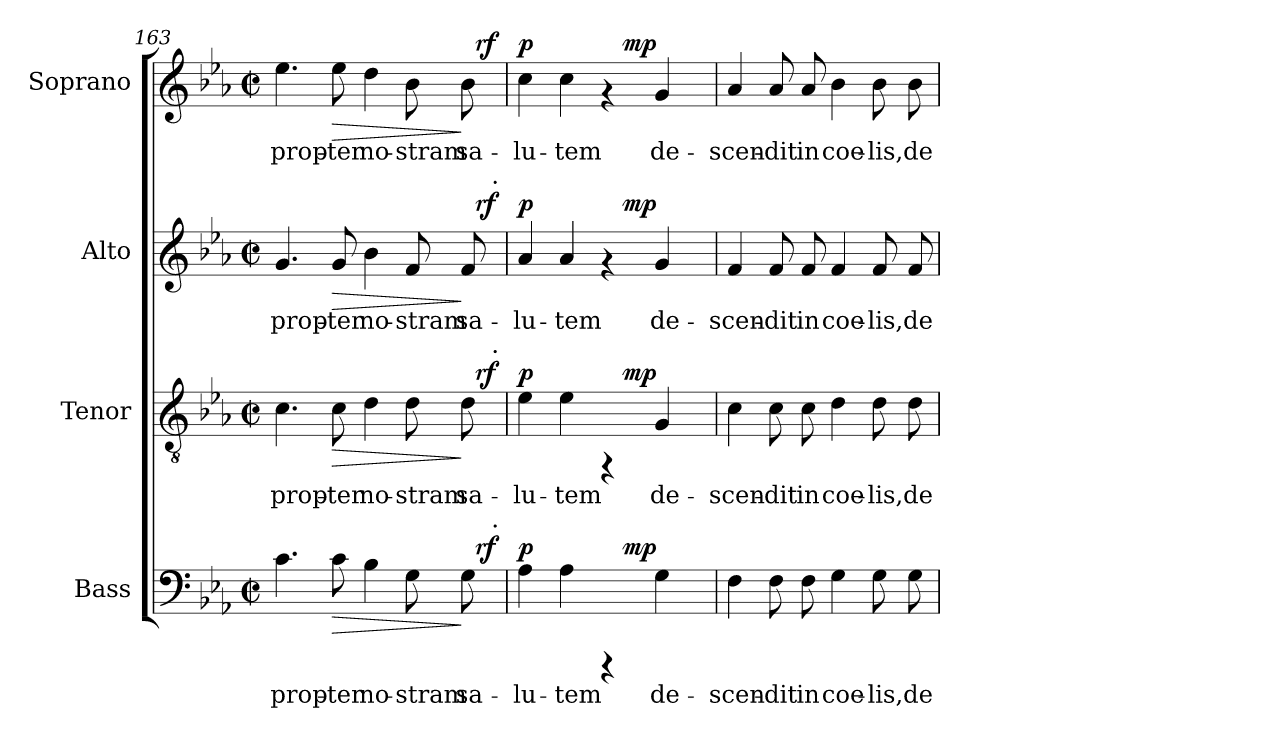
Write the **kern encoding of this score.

**kern	**text	**dynam	**kern	**text	**dynam	**kern	**text	**dynam	**kern	**text	**dynam
*part4	*part4	*part4	*part3	*part3	*part3	*part2	*part2	*part2	*part1	*part1	*part1
*staff4	*staff4	*staff4	*staff3	*staff3	*staff3	*staff2	*staff2	*staff2	*staff1	*staff1	*staff1
*I"Bass	*	*	*I"Tenor	*	*	*I"Alto	*	*	*I"Soprano	*	*
*I'B.	*	*	*I'T.	*	*	*I'A.	*	*	*I'S.	*	*
*clefF4	*	*	*clefGv2	*	*	*clefG2	*	*	*clefG2	*	*
*k[b-e-a-]	*	*	*k[b-e-a-]	*	*	*k[b-e-a-]	*	*	*k[b-e-a-]	*	*
*E-:	*	*	*E-:	*	*	*E-:	*	*	*E-:	*	*
*M2/2	*	*	*M2/2	*	*	*M2/2	*	*	*M2/2	*	*
*met(c|)	*	*	*met(c|)	*	*	*met(c|)	*	*	*met(c|)	*	*
=163	=163	=163	=163	=163	=163	=163	=163	=163	=163	=163	=163
!	!LO:LY:b:cj	!	!	!LO:LY:b:cj	!	!	!LO:LY:b:cj	!	!	!LO:LY:b:cj	!
*^	*	*	*^	*	*	*^	*	*	*^	*	*
*	*^	*	*	*	*^	*	*	*	*^	*	*	*	*	*	*
4.c\	2ryy	2ryy	prop-	.	4.c\	2ryy	2ryy	prop-	.	4.g/	2ryy	2ryy	prop-	.	4.ee-\	2ryy	prop-	.
!	!	!	!LO:LY:b:cj	!LO:HP:b	!	!	!	!LO:LY:b:cj	!LO:HP:b	!	!	!	!LO:LY:b:cj	!LO:HP:b	!	!	!LO:LY:b:cj	!LO:HP:b
8c\	.	.	-ter	>	8c\	.	.	-ter	>	8g/	.	.	-ter	>	8ee-\	.	-ter	>
!	!	!	!LO:LY:b:cj	!	!	!	!	!LO:LY:b:cj	!	!	!	!	!LO:LY:b:cj	!	!	!	!LO:LY:b:cj	!
4B-\	4ryy	4...ryy	no-	.	4d\	4ryy	4...ryy	no-	.	4b-\	4ryy	4...ryy	no-	.	4dd\	4ryy	no-	.
!	!	!	!LO:LY:b:cj	!	!	!	!	!LO:LY:b:cj	!	!	!	!	!LO:LY:b:cj	!	!	!	!LO:LY:b:cj	!
8G\	8ryy	.	-stram	.	8d\	8ryy	.	-stram	.	8f/	8ryy	.	-stram	.	8b-\	8ryy	-stram	.
!	!	!	!LO:LY:b:cj	!	!	!	!	!LO:LY:b:cj	!	!	!	!	!LO:LY:b:cj	!	!	!	!LO:LY:b:cj	!
8G\	32.ryy	.	sa-	]	8d\	32.ryy	.	sa-	]	8f/	32.ryy	.	sa-	]	8b-\	32.ryy	sa-	]
!	!	!	!	!LO:DY:a	!	!	!	!	!LO:DY:a	!	!	!	!	!LO:DY:a	!	!	!	!LO:DY:a
.	16ryy	.	.	rf	.	16ryy	.	.	rf	.	16ryy	.	.	rf	.	16ryy	.	rf
!	!	!	!	!	!	!	!	!	!	!	!	!LO:TX:a:t=.	!	!	!	!	!	!
!	!	!	!	!	!	!	!LO:TX:a:t=.	!	!	!	!	!	!	!	!	!	!	!
!	!	!LO:TX:a:t=.	!	!	!	!	!	!	!	!	!	!	!	!	!	!	!	!
.	.	32ryy	.	.	.	.	32ryy	.	.	.	.	32ryy	.	.	.	.	.	.
.	64ryy	.	.	.	.	64ryy	.	.	.	.	64ryy	.	.	.	.	64ryy	.	.
=164	=164	=164	=164	=164	=164	=164	=164	=164	=164	=164	=164	=164	=164	=164	=164	=164	=164	=164
!	!	!	!LO:LY:b:cj	!LO:DY:a	!	!	!	!LO:LY:b:cj	!LO:DY:a	!	!	!	!LO:LY:b:cj	!LO:DY:a	!	!	!LO:LY:b:cj	!LO:DY:a
*	*v	*v	*	*	*	*	*	*	*	*	*v	*v	*	*	*	*	*	*
*	*	*	*	*	*v	*v	*	*	*	*	*	*	*	*	*	*
4A-\	2ryy	-lu-	p	4e-\	2ryy	-lu-	p	4a-/	2ryy	-lu-	p	4cc\	2ryy	-lu-	p
!	!	!LO:LY:b:cj	!	!	!	!LO:LY:b:cj	!	!	!	!LO:LY:b:cj	!	!	!	!LO:LY:b:cj	!
4A-\	.	-tem	.	4e-\	.	-tem	.	4a-/	.	-tem	.	4cc\	.	-tem	.
4rCCC	16.ryy	.	.	4rFF	16.ryy	.	.	4rf	16.ryy	.	.	4rf	16.ryy	.	.
!	!	!	!LO:DY:a	!	!	!	!LO:DY:a	!	!	!	!LO:DY:a	!	!	!	!LO:DY:a
.	4ryy	.	mp	.	4ryy	.	mp	.	4ryy	.	mp	.	4ryy	.	mp
!	!	!LO:LY:b:cj	!	!	!	!LO:LY:b:cj	!	!	!	!LO:LY:b:cj	!	!	!	!LO:LY:b:cj	!
4G\	.	de-	.	4G/	.	de-	.	4g/	.	de-	.	4g/	.	de-	.
.	8ryy	.	.	.	8ryy	.	.	.	8ryy	.	.	.	8ryy	.	.
.	32ryy	.	.	.	32ryy	.	.	.	32ryy	.	.	.	32ryy	.	.
!!LO:LB:g=z
=165	=165	=165	=165	=165	=165	=165	=165	=165	=165	=165	=165	=165	=165	=165	=165
!	!	!LO:LY:b:cj	!	!	!	!LO:LY:b:cj	!	!	!	!LO:LY:b:cj	!	!	!	!LO:LY:b:cj	!
*v	*v	*	*	*	*	*	*	*v	*v	*	*	*v	*v	*	*
*	*	*	*v	*v	*	*	*	*	*	*	*	*
4F\	-scen-	.	4c\	-scen-	.	4f/	-scen-	.	4a-/	-scen-	.
!	!LO:LY:b:cj	!	!	!LO:LY:b:cj	!	!	!LO:LY:b:cj	!	!	!LO:LY:b:cj	!
8F\	-dit	.	8c\	-dit	.	8f/	-dit	.	8a-/	-dit	.
!	!LO:LY:b:cj	!	!	!LO:LY:b:cj	!	!	!LO:LY:b:cj	!	!	!LO:LY:b:cj	!
8F\	in	.	8c\	in	.	8f/	in	.	8a-/	in	.
!	!LO:LY:b:cj	!	!	!LO:LY:b:cj	!	!	!LO:LY:b:cj	!	!	!LO:LY:b:cj	!
4G\	coe-	.	4d\	coe-	.	4f/	coe-	.	4b-\	coe-	.
!	!LO:LY:b:cj	!	!	!LO:LY:b:cj	!	!	!LO:LY:b:cj	!	!	!LO:LY:b:cj	!
8G\	-lis,	.	8d\	-lis,	.	8f/	-lis,	.	8b-\	-lis,	.
!	!LO:LY:b:cj	!	!	!LO:LY:b:cj	!	!	!LO:LY:b:cj	!	!	!LO:LY:b:cj	!
8G\	de-	.	8d\	de-	.	8f/	de-	.	8b-\	de-	.
=	=	=	=	=	=	=	=	=	=	=	=
*-	*-	*-	*-	*-	*-	*-	*-	*-	*-	*-	*-
